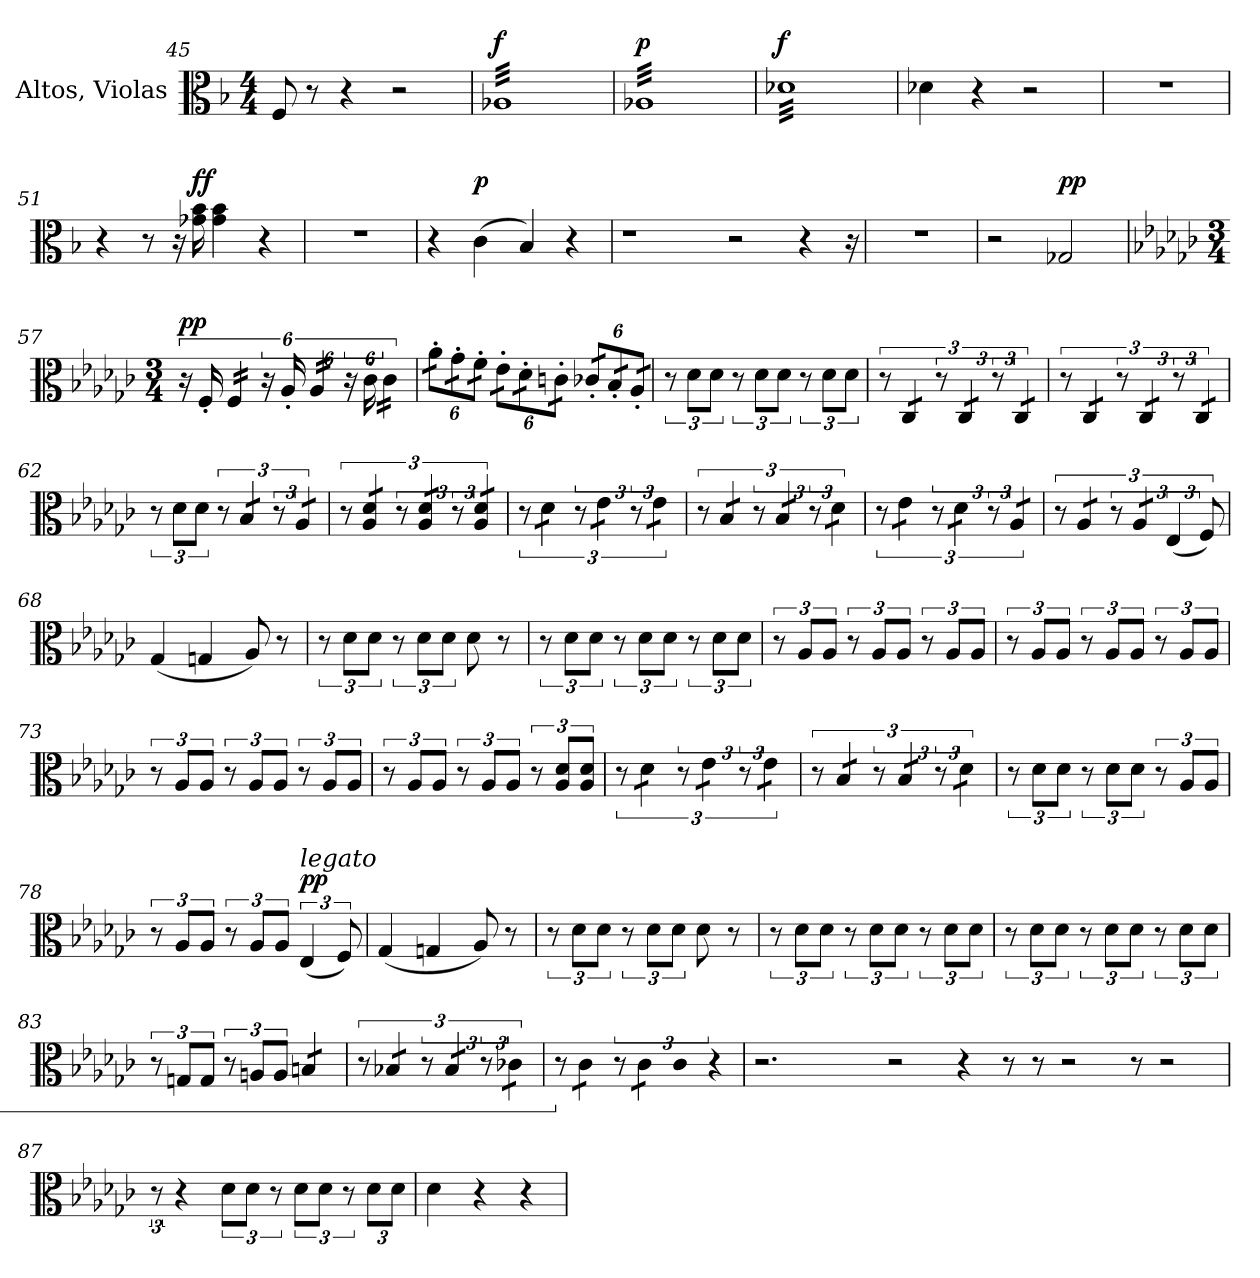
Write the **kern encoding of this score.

**kern	**dynam
*part1	*part1
*staff1	*staff1
*I"Altos, Violas	*
*I'Alt.	*
*clefC3	*
*k[b-]	*
*M4/4	*
=45	=45
8F/	.
8r	.
4r	.
2r	.
!!LO:LB:g=z
=46	=46
!	!LO:DY:a
*tremolo	*
32A-XLLL	f
32A-X	.
32A-X	.
32A-X	.
32A-X	.
32A-X	.
32A-X	.
32A-X	.
32A-X	.
32A-X	.
32A-X	.
32A-X	.
32A-X	.
32A-X	.
32A-X	.
32A-X	.
32A-X	.
32A-X	.
32A-X	.
32A-X	.
32A-X	.
32A-X	.
32A-X	.
32A-X	.
32A-X	.
32A-X	.
32A-X	.
32A-X	.
32A-X	.
32A-X	.
32A-X	.
32A-XJJJ	.
=47	=47
!	!LO:DY:a
32A-XLLL	p
32A-X	.
32A-X	.
32A-X	.
32A-X	.
32A-X	.
32A-X	.
32A-X	.
32A-X	.
32A-X	.
32A-X	.
32A-X	.
32A-X	.
32A-X	.
32A-X	.
32A-X	.
32A-X	.
32A-X	.
32A-X	.
32A-X	.
32A-X	.
32A-X	.
32A-X	.
32A-X	.
32A-X	.
32A-X	.
32A-X	.
32A-X	.
32A-X	.
32A-X	.
32A-X	.
32A-XJJJ	.
=48	=48
!	!LO:DY:a
32d-XLLL	f
32d-X	.
32d-X	.
32d-X	.
32d-X	.
32d-X	.
32d-X	.
32d-X	.
32d-X	.
32d-X	.
32d-X	.
32d-X	.
32d-X	.
32d-X	.
32d-X	.
32d-X	.
32d-X	.
32d-X	.
32d-X	.
32d-X	.
32d-X	.
32d-X	.
32d-X	.
32d-X	.
32d-X	.
32d-X	.
32d-X	.
32d-X	.
32d-X	.
32d-X	.
32d-X	.
32d-XJJJ	.
*Xtremolo	*
!!LO:PB:g=z
=49	=49
4d-X\	.
4r	.
2r	.
=50	=50
1r	.
=51	=51
4r	.
8r	.
16r	.
!	!LO:DY:a
16g-X\ 16b-\	ff
4g-\ 4b-\	.
4r	.
=52	=52
1r	.
!!LO:LB:g=z
=53	=53
4r	.
!	!LO:DY:a
(4c\	p
4B-/)	.
4r	.
=54	=54
1r	.
2r	.
4r	.
16r	.
=55	=55
1r	.
!!LO:PB:g=z
=56	=56
2r	.
!	!LO:DY:a
2G-X/	pp
=57	=57
*k[b-e-a-d-g-c-]	*
*M3/4	*
!	!LO:DY:a
24r	pp
24F'/	.
*tremolo	*
24F/LL	.
24F/	.
24F/	.
24F/JJ	.
*Xtremolo	*
24r	.
24A-'/	.
*tremolo	*
24A-/LL	.
24A-/	.
24A-/	.
24A-/JJ	.
*Xtremolo	*
24r	.
24c-'\	.
*tremolo	*
24c-\LL	.
24c-\	.
24c-\	.
24c-\JJ	.
!!LO:LB:g=z
=58	=58
*Xbrackettup	*
24a-'\LL	.
24a-'\	.
24g-'\	.
24g-'\	.
24f'\	.
24f'\JJ	.
24e-'\LL	.
24e-'\	.
24d-'\	.
24d-'\	.
24cn'\	.
24cn'\JJ	.
24c-X'/LL	.
24c-X'/	.
24B-'/	.
24B-'/	.
24A-'/	.
24A-'/JJ	.
*Xtremolo	*
=59	=59
*brackettup	*
12r	.
12d-\L	.
12d-\J	.
12r	.
12d-\L	.
12d-\J	.
12r	.
12d-\L	.
12d-\J	.
=60	=60
12r	.
*tremolo	*
12C-/L	.
12C-/J	.
12r	.
12C-/L	.
12C-/J	.
12r	.
12C-/L	.
12C-/J	.
!!LO:PB:g=z
=61	=61
12r	.
12C-/L	.
12C-/J	.
12r	.
12C-/L	.
12C-/J	.
12r	.
12C-/L	.
12C-/J	.
*Xtremolo	*
=62	=62
12r	.
12d-\L	.
12d-\J	.
12r	.
*tremolo	*
12B-/L	.
12B-/J	.
12r	.
12A-/L	.
12A-/J	.
=63	=63
12r	.
12A-/ 12d-/L	.
12A-/ 12d-/J	.
12r	.
12A-/ 12d-/L	.
12A-/ 12d-/J	.
12r	.
12A-/ 12d-/L	.
12A-/ 12d-/J	.
!!LO:PB:g=z
=64	=64
12r	.
12d-\L	.
12d-\J	.
12r	.
12e-\L	.
12e-\J	.
12r	.
12e-\L	.
12e-\J	.
=65	=65
12r	.
12B-/L	.
12B-/J	.
12r	.
12B-/L	.
12B-/J	.
12r	.
12d-\L	.
12d-\J	.
=66	=66
12r	.
12e-\L	.
12e-\J	.
12r	.
12d-\L	.
12d-\J	.
12r	.
12A-/L	.
12A-/J	.
!!LO:PB:g=z
=67	=67
12r	.
12A-/L	.
12A-/J	.
12r	.
12A-/L	.
12A-/J	.
*Xtremolo	*
(6E-/	.
12F/)	.
=68	=68
(4G-/	.
4Gn/	.
8A-/)	.
8r	.
!!LO:PB:g=z
=69	=69
12r	.
12d-\L	.
12d-\J	.
12r	.
12d-\L	.
12d-\J	.
8d-\	.
8r	.
=70	=70
12r	.
12d-\L	.
12d-\J	.
12r	.
12d-\L	.
12d-\J	.
12r	.
12d-\L	.
12d-\J	.
=71	=71
12r	.
12A-/L	.
12A-/J	.
12r	.
12A-/L	.
12A-/J	.
12r	.
12A-/L	.
12A-/J	.
!!LO:PB:g=z
=72	=72
12r	.
12A-/L	.
12A-/J	.
12r	.
12A-/L	.
12A-/J	.
12r	.
12A-/L	.
12A-/J	.
=73	=73
12r	.
12A-/L	.
12A-/J	.
12r	.
12A-/L	.
12A-/J	.
12r	.
12A-/L	.
12A-/J	.
=74	=74
12r	.
12A-/L	.
12A-/J	.
12r	.
12A-/L	.
12A-/J	.
12r	.
12A-/ 12d-/L	.
12A-/ 12d-/J	.
!!LO:PB:g=z
=75	=75
12r	.
*tremolo	*
12d-\L	.
12d-\J	.
12r	.
12e-\L	.
12e-\J	.
12r	.
12e-\L	.
12e-\J	.
=76	=76
12r	.
12B-/L	.
12B-/J	.
12r	.
12B-/L	.
12B-/J	.
12r	.
12d-\L	.
12d-\J	.
*Xtremolo	*
=77	=77
12r	.
12d-\L	.
12d-\J	.
12r	.
12d-\L	.
12d-\J	.
12r	.
12A-/L	.
12A-/J	.
!!LO:PB:g=z
=78	=78
12r	.
12A-/L	.
12A-/J	.
12r	.
12A-/L	.
12A-/J	.
!LO:TX:a:i:t=legato	!
!	!LO:DY:a
(6E-/	pp
12F/)	.
=79	=79
(4G-/	.
4Gn/	.
8A-/)	.
8r	.
!!LO:PB:g=z
=80	=80
12r	.
12d-\L	.
12d-\J	.
12r	.
12d-\L	.
12d-\J	.
8d-\	.
8r	.
=81	=81
12r	.
12d-\L	.
12d-\J	.
12r	.
12d-\L	.
12d-\J	.
12r	.
12d-\L	.
12d-\J	.
=82	=82
12r	.
12d-\L	.
12d-\J	.
12r	.
12d-\L	.
12d-\J	.
12r	.
12d-\L	.
12d-\J	.
!!LO:PB:g=z
=83	=83
12r	.
12Gn/L	.
12G/J	.
12r	.
12An/L	.
12A/J	.
*tremolo	*
8Bn/L	.
8Bn/J	.
=84	=84
12r	.
12B-X/L	.
12B-X/J	.
12r	.
12B-/L	.
12B-/J	.
12r	.
12c-X\L	.
12c-X\J	.
=85	=85
12r	.
12c-\L	.
12c-\J	.
12r	.
12c-\L	.
12c-\J	.
*Xtremolo	*
8c-\	.
8r	.
!!LO:LB:g=z
=86	=86
2.r	.
4ryy	.
2r	.
4r	.
8r	.
8r	.
2r	.
8r	.
2r	.
!!LO:PB:g=z
=87	=87
12r	.
4r	.
12d-\L	.
12d-\J	.
12r	.
12d-\L	.
12d-\J	.
12r	.
12d-\L	.
12d-\J	.
=88	=88
4d-\	.
4r	.
4r	.
=	=
*-	*-
